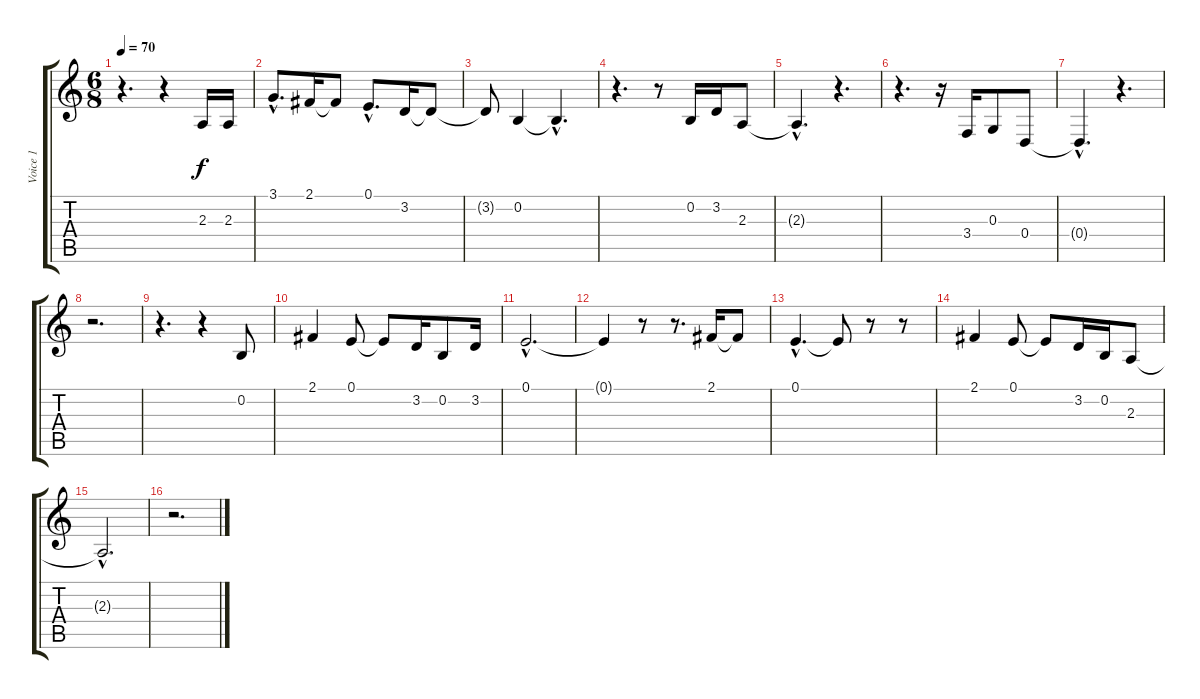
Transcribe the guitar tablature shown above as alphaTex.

\track ("Voice 1" "Voice 1") {instrument synthvoice}
\staff {score tabs}
\tuning (E4 B3 G3 D3 A2 E2) {hide}
\ts (6 8)
\tempo 70
\clef g2
\ks c
r.4{d dy f} r.4 2.3.16 2.3.16 |
3.1{hac}.8{d} 2.1.16 2.1{t}.8 0.1{hac}.8{d} 3.2.16 3.2{t}.8 |
3.2{t}.8 0.2.4 0.2{hac t}.4{d} |
r.4{d} r.8 0.2.16 3.2.16 2.3.8 |
2.3{hac t}.4{d} r.4{d} |
r.4{d} r.16 3.4.16 0.3.8 0.4.8 |
0.4{hac t}.4{d} r.4{d} |
r.2{d} |
r.4{d} r.4 0.2.8 |
2.1.4 0.1.8 0.1{t}.8 3.2.16 0.2.8 3.2.16 |
0.1{hac}.2{d} |
0.1{t}.4 r.8 r.8{d} 2.1.16 2.1{t}.8 |
0.1{hac}.4{d} 0.1{t}.8 r.8 r.8 |
2.1.4 0.1.8 0.1{t}.8 3.2.16 0.2.16 2.3.8 |
2.3{hac t}.2{d} |
r.2{d}
